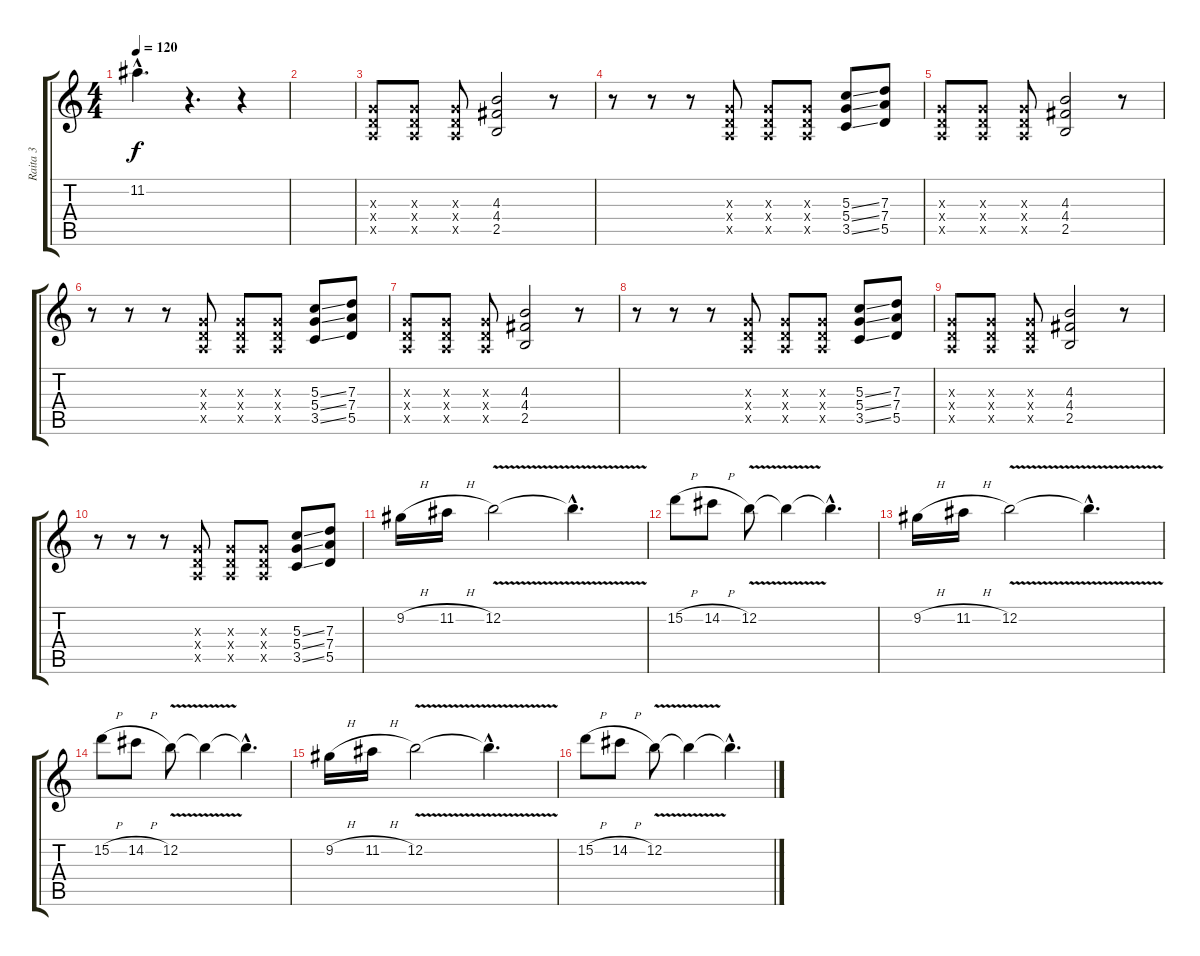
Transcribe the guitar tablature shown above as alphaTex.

\track ("Raita 3" "Raita 3") {instrument overdrivenguitar}
\staff {score tabs}
\tuning (E4 B3 G3 D3 A2 E2) {hide}
\ts (4 4)
\tempo 120
\clef g2
\ks c
11.2{hac t}.4{d dy f} r.4{d} r.4 |
|
(0.3{x} 0.4{x} 0.5{x}).8 (0.3{x} 0.4{x} 0.5{x}).8 (0.3{x} 0.4{x} 0.5{x}).8 (4.3 4.4 2.5).2 r.8 |
r.8 r.8 r.8 (0.3{x} 0.4{x} 0.5{x}).8 (0.3{x} 0.4{x} 0.5{x}).8 (0.3{x} 0.4{x} 0.5{x}).8 (5.3{ss} 5.4{ss} 3.5{ss}).8 (7.3 7.4 5.5).8 |
(0.3{x} 0.4{x} 0.5{x}).8 (0.3{x} 0.4{x} 0.5{x}).8 (0.3{x} 0.4{x} 0.5{x}).8 (4.3 4.4 2.5).2 r.8 |
r.8 r.8 r.8 (0.3{x} 0.4{x} 0.5{x}).8 (0.3{x} 0.4{x} 0.5{x}).8 (0.3{x} 0.4{x} 0.5{x}).8 (5.3{ss} 5.4{ss} 3.5{ss}).8 (7.3 7.4 5.5).8 |
(0.3{x} 0.4{x} 0.5{x}).8 (0.3{x} 0.4{x} 0.5{x}).8 (0.3{x} 0.4{x} 0.5{x}).8 (4.3 4.4 2.5).2 r.8 |
r.8 r.8 r.8 (0.3{x} 0.4{x} 0.5{x}).8 (0.3{x} 0.4{x} 0.5{x}).8 (0.3{x} 0.4{x} 0.5{x}).8 (5.3{ss} 5.4{ss} 3.5{ss}).8 (7.3 7.4 5.5).8 |
(0.3{x} 0.4{x} 0.5{x}).8 (0.3{x} 0.4{x} 0.5{x}).8 (0.3{x} 0.4{x} 0.5{x}).8 (4.3 4.4 2.5).2 r.8 |
r.8 r.8 r.8 (0.3{x} 0.4{x} 0.5{x}).8 (0.3{x} 0.4{x} 0.5{x}).8 (0.3{x} 0.4{x} 0.5{x}).8 (5.3{ss} 5.4{ss} 3.5{ss}).8 (7.3 7.4 5.5).8 |
9.2{h}.16 11.2{h}.16 12.2{v}.2 12.2{hac t}.4{d} |
15.2{h}.8 14.2{h}.8 12.2{v}.8 12.2{t}.4 12.2{hac t}.4{d} |
9.2{h}.16 11.2{h}.16 12.2{v}.2 12.2{hac t}.4{d} |
15.2{h}.8 14.2{h}.8 12.2{v}.8 12.2{t}.4 12.2{hac t}.4{d} |
9.2{h}.16 11.2{h}.16 12.2{v}.2 12.2{hac t}.4{d} |
15.2{h}.8 14.2{h}.8 12.2{v}.8 12.2{t}.4 12.2{hac t}.4{d}
